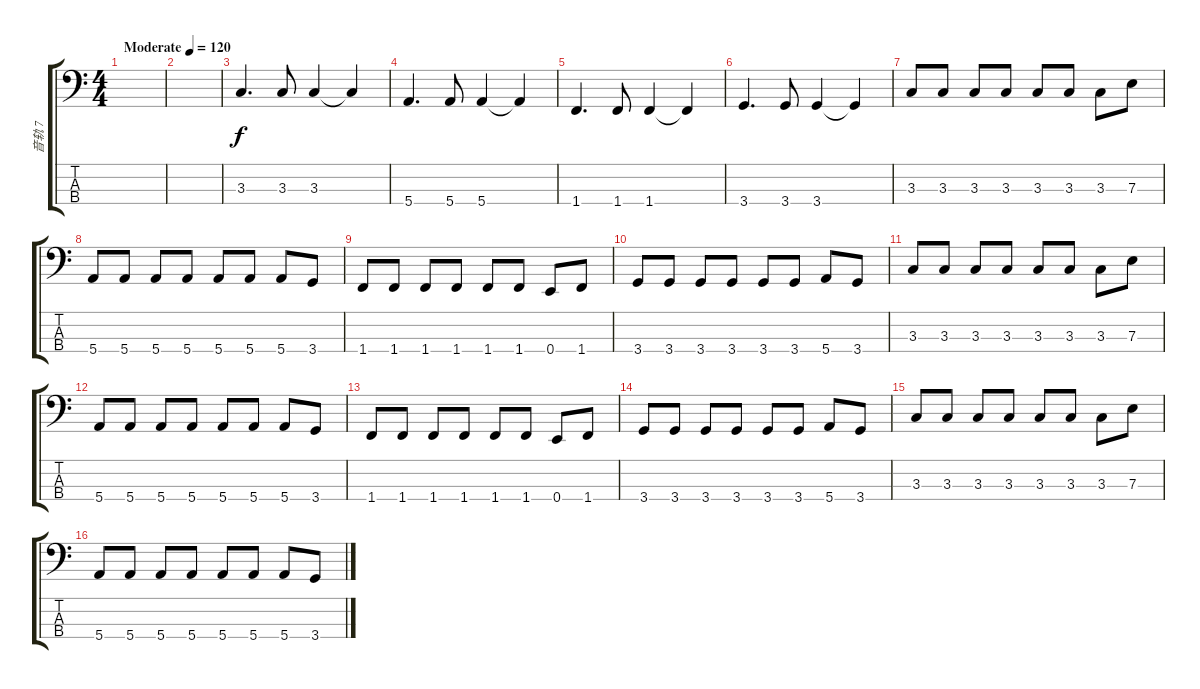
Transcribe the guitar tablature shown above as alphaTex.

\track ("音轨 7" "音轨 7") {instrument electricbasspick}
\staff {score tabs}
\tuning (G2 D2 A1 E1) {hide}
\ts (4 4)
\tempo (120 "Moderate")
\clef f4
\ks c
|
|
3.3.4{d} 3.3.8 3.3.4 3.3{t}.4 |
5.4.4{d} 5.4.8 5.4.4 5.4{t}.4 |
1.4.4{d} 1.4.8 1.4.4 1.4{t}.4 |
3.4.4{d} 3.4.8 3.4.4 3.4{t}.4 |
3.3.8 3.3.8 3.3.8 3.3.8 3.3.8 3.3.8 3.3.8 7.3.8 |
5.4.8 5.4.8 5.4.8 5.4.8 5.4.8 5.4.8 5.4.8 3.4.8 |
1.4.8 1.4.8 1.4.8 1.4.8 1.4.8 1.4.8 0.4.8 1.4.8 |
3.4.8 3.4.8 3.4.8 3.4.8 3.4.8 3.4.8 5.4.8 3.4.8 |
3.3.8 3.3.8 3.3.8 3.3.8 3.3.8 3.3.8 3.3.8 7.3.8 |
5.4.8 5.4.8 5.4.8 5.4.8 5.4.8 5.4.8 5.4.8 3.4.8 |
1.4.8 1.4.8 1.4.8 1.4.8 1.4.8 1.4.8 0.4.8 1.4.8 |
3.4.8 3.4.8 3.4.8 3.4.8 3.4.8 3.4.8 5.4.8 3.4.8 |
3.3.8 3.3.8 3.3.8 3.3.8 3.3.8 3.3.8 3.3.8 7.3.8 |
5.4.8 5.4.8 5.4.8 5.4.8 5.4.8 5.4.8 5.4.8 3.4.8
